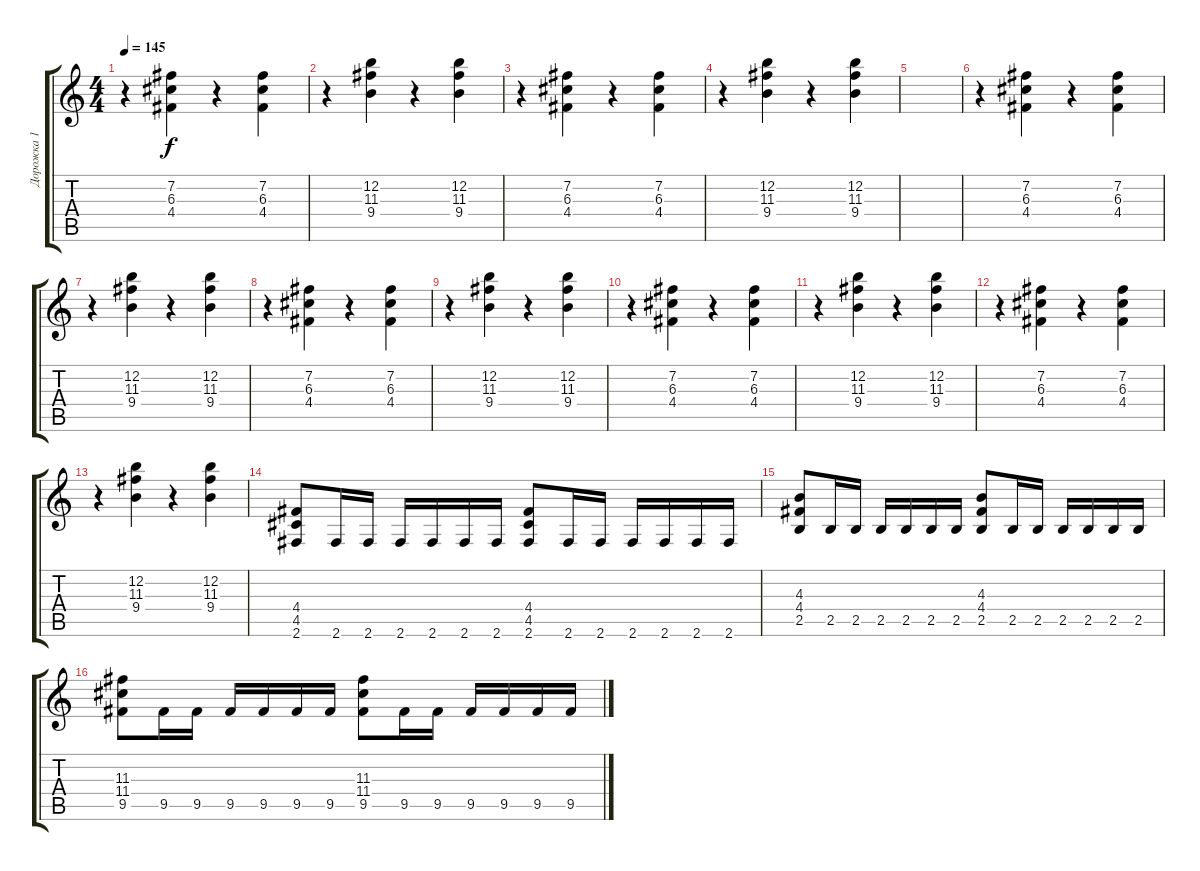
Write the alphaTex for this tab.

\track ("Дорожка 1" "Дорожка 1") {instrument distortionguitar}
\staff {score tabs}
\tuning (E4 B3 G3 D3 A2 E2) {hide}
\ts (4 4)
\tempo 145
\clef g2
\ks c
r.4{dy f} (7.2 6.3 4.4).4 r.4 (7.2 6.3 4.4).4 |
r.4 (12.2 11.3 9.4).4 r.4 (12.2 11.3 9.4).4 |
r.4 (7.2 6.3 4.4).4 r.4 (7.2 6.3 4.4).4 |
r.4 (12.2 11.3 9.4).4 r.4 (12.2 11.3 9.4).4 |
|
r.4 (7.2 6.3 4.4).4 r.4 (7.2 6.3 4.4).4 |
r.4 (12.2 11.3 9.4).4 r.4 (12.2 11.3 9.4).4 |
r.4 (7.2 6.3 4.4).4 r.4 (7.2 6.3 4.4).4 |
r.4 (12.2 11.3 9.4).4 r.4 (12.2 11.3 9.4).4 |
r.4 (7.2 6.3 4.4).4 r.4 (7.2 6.3 4.4).4 |
r.4 (12.2 11.3 9.4).4 r.4 (12.2 11.3 9.4).4 |
r.4 (7.2 6.3 4.4).4 r.4 (7.2 6.3 4.4).4 |
r.4 (12.2 11.3 9.4).4 r.4 (12.2 11.3 9.4).4 |
(4.4 4.5 2.6).8 2.6.16 2.6.16 2.6.16 2.6.16 2.6.16 2.6.16 (4.4 4.5 2.6).8 2.6.16 2.6.16 2.6.16 2.6.16 2.6.16 2.6.16 |
(4.3 4.4 2.5).8 2.5.16 2.5.16 2.5.16 2.5.16 2.5.16 2.5.16 (4.3 4.4 2.5).8 2.5.16 2.5.16 2.5.16 2.5.16 2.5.16 2.5.16 |
(11.3 11.4 9.5).8 9.5.16 9.5.16 9.5.16 9.5.16 9.5.16 9.5.16 (11.3 11.4 9.5).8 9.5.16 9.5.16 9.5.16 9.5.16 9.5.16 9.5.16
